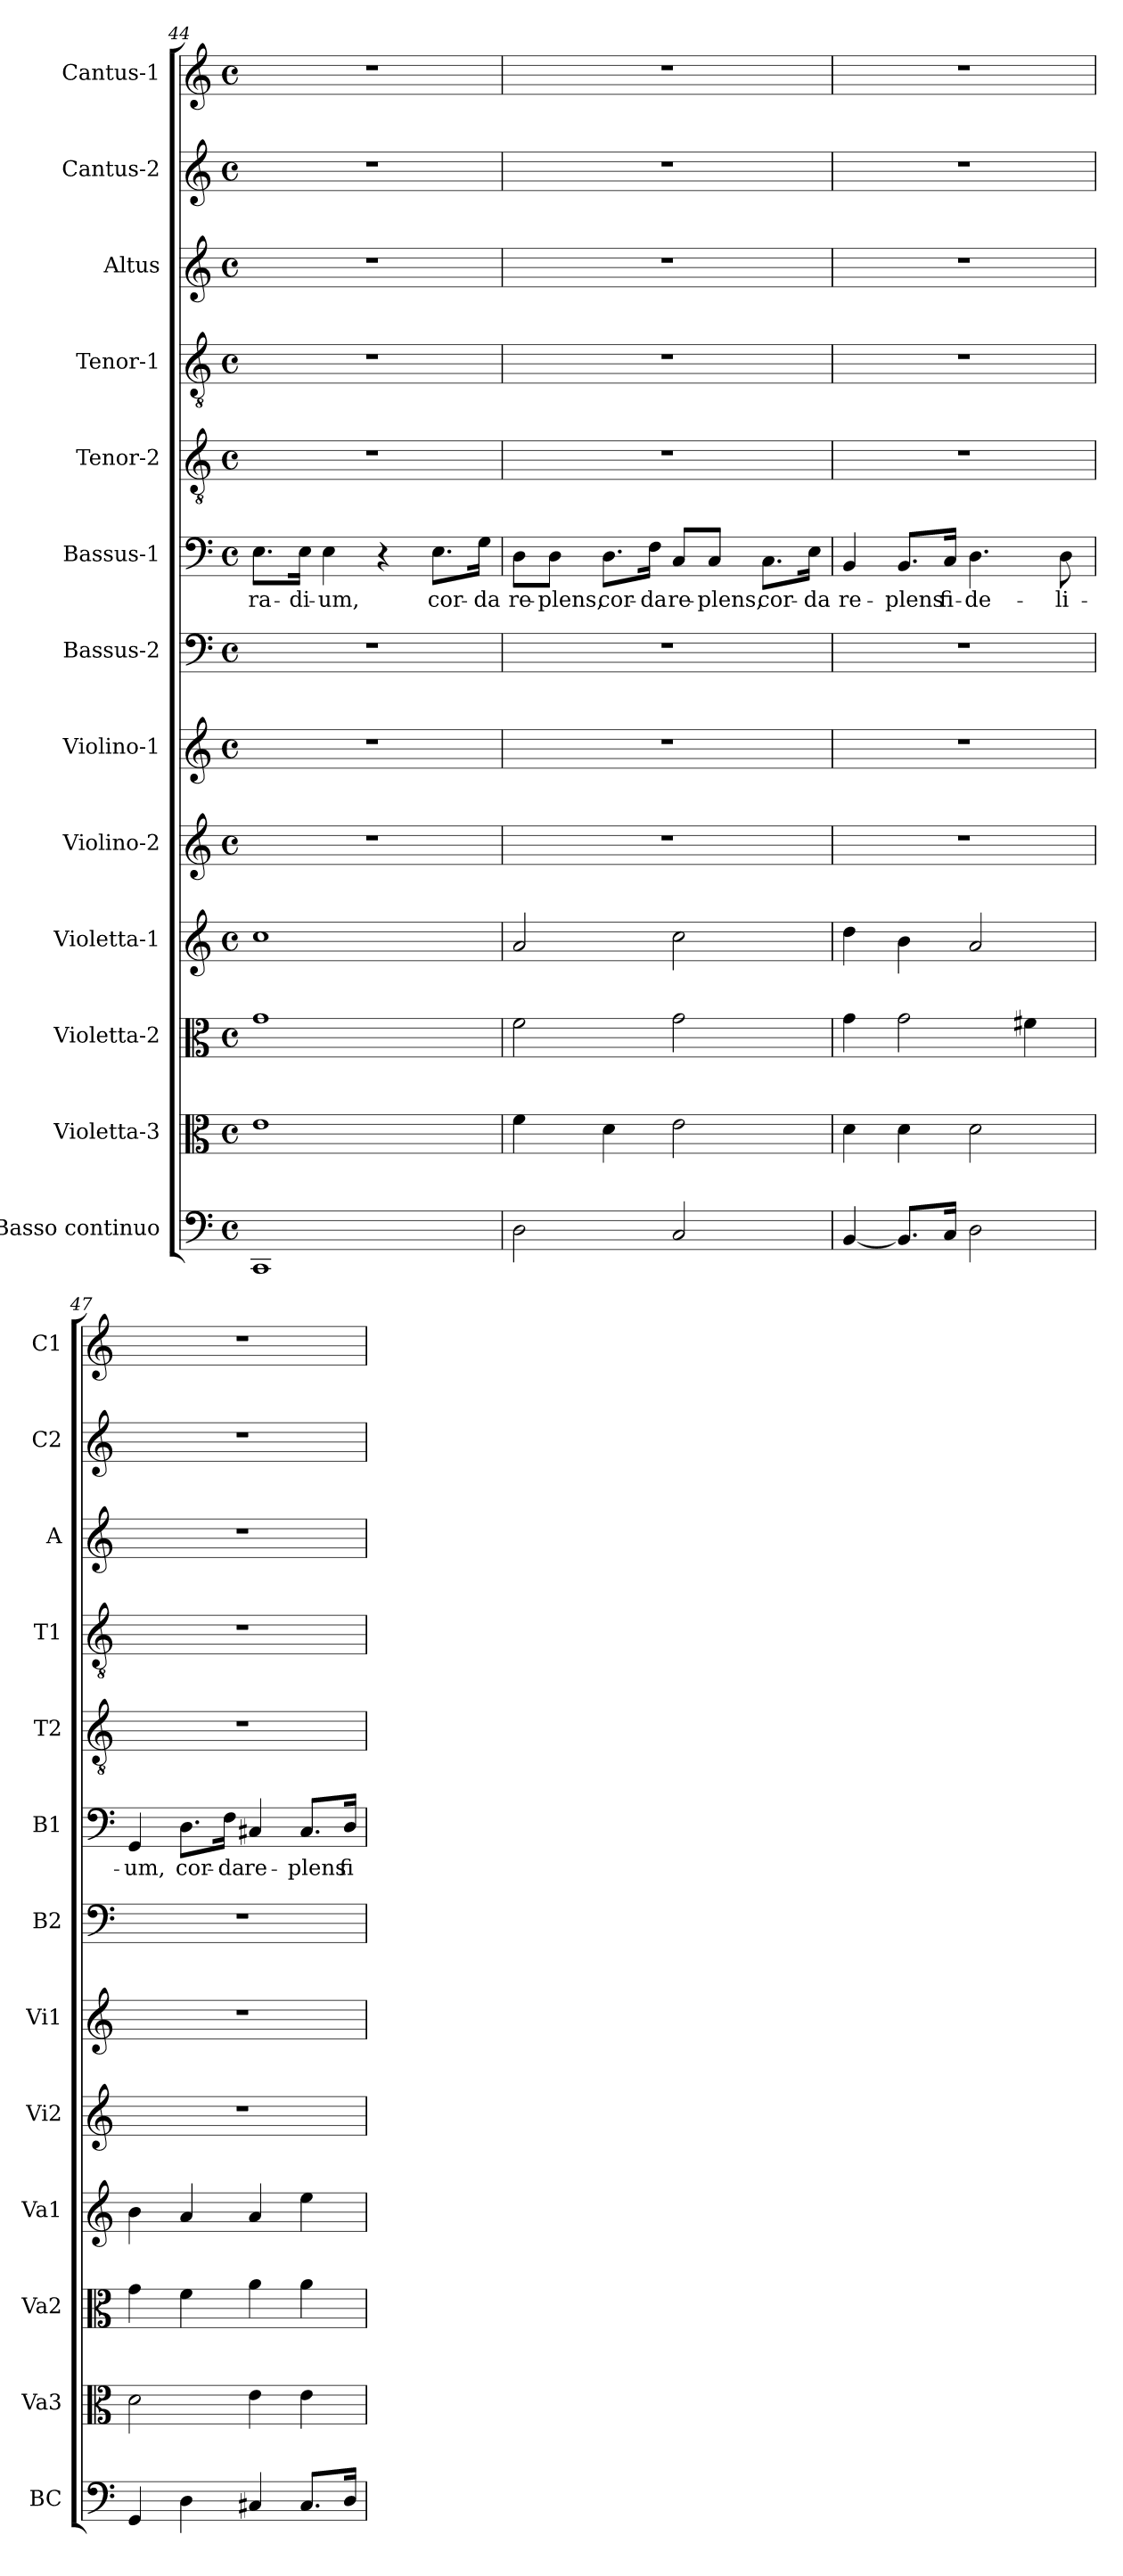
**kern	**kern	**kern	**kern	**kern	**kern	**kern	**kern	**text	**kern	**kern	**kern	**kern	**kern
*part13	*part12	*part11	*part10	*part9	*part8	*part7	*part6	*part6	*part5	*part4	*part3	*part2	*part1
*staff13	*staff12	*staff11	*staff10	*staff9	*staff8	*staff7	*staff6	*staff6	*staff5	*staff4	*staff3	*staff2	*staff1
*I"Basso continuo	*I"Violetta-3	*I"Violetta-2	*I"Violetta-1	*I"Violino-2	*I"Violino-1	*I"Bassus-2	*I"Bassus-1	*	*I"Tenor-2	*I"Tenor-1	*I"Altus	*I"Cantus-2	*I"Cantus-1
*I'BC	*I'Va3	*I'Va2	*I'Va1	*I'Vi2	*I'Vi1	*I'B2	*I'B1	*	*I'T2	*I'T1	*I'A	*I'C2	*I'C1
*clefF4	*clefC3	*clefC3	*clefG2	*clefG2	*clefG2	*clefF4	*clefF4	*	*clefGv2	*clefGv2	*clefG2	*clefG2	*clefG2
*k[]	*k[]	*k[]	*k[]	*k[]	*k[]	*k[]	*k[]	*	*k[]	*k[]	*k[]	*k[]	*k[]
*C:	*C:	*C:	*C:	*C:	*C:	*C:	*C:	*	*C:	*C:	*C:	*C:	*C:
*M4/4	*M4/4	*M4/4	*M4/4	*M4/4	*M4/4	*M4/4	*M4/4	*	*M4/4	*M4/4	*M4/4	*M4/4	*M4/4
*met(c)	*met(c)	*met(c)	*met(c)	*met(c)	*met(c)	*met(c)	*met(c)	*	*met(c)	*met(c)	*met(c)	*met(c)	*met(c)
=44	=44	=44	=44	=44	=44	=44	=44	=44	=44	=44	=44	=44	=44
!	!	!	!	!	!	!	!	!LO:LY:b	!	!	!	!	!
1CC	1e	1g	1cc	1r	1r	1r	8.E\L	ra-	1r	1r	1r	1r	1r
!	!	!	!	!	!	!	!	!LO:LY:b	!	!	!	!	!
.	.	.	.	.	.	.	16E\Jk	-di-	.	.	.	.	.
!	!	!	!	!	!	!	!	!LO:LY:b	!	!	!	!	!
.	.	.	.	.	.	.	4E\	-um,	.	.	.	.	.
.	.	.	.	.	.	.	4r	.	.	.	.	.	.
!	!	!	!	!	!	!	!	!LO:LY:b	!	!	!	!	!
.	.	.	.	.	.	.	8.E\L	cor-	.	.	.	.	.
!	!	!	!	!	!	!	!	!LO:LY:b	!	!	!	!	!
.	.	.	.	.	.	.	16G\Jk	-da	.	.	.	.	.
=45	=45	=45	=45	=45	=45	=45	=45	=45	=45	=45	=45	=45	=45
!	!	!	!	!	!	!	!	!LO:LY:b	!	!	!	!	!
2D\	4f\	2f\	2a/	1r	1r	1r	8D\L	re-	1r	1r	1r	1r	1r
!	!	!	!	!	!	!	!	!LO:LY:b	!	!	!	!	!
.	.	.	.	.	.	.	8D\J	-plens,	.	.	.	.	.
!	!	!	!	!	!	!	!	!LO:LY:b	!	!	!	!	!
.	4d\	.	.	.	.	.	8.D\L	cor-	.	.	.	.	.
!	!	!	!	!	!	!	!	!LO:LY:b	!	!	!	!	!
.	.	.	.	.	.	.	16F\Jk	-da	.	.	.	.	.
!	!	!	!	!	!	!	!	!LO:LY:b	!	!	!	!	!
2C/	2e\	2g\	2cc\	.	.	.	8C/L	re-	.	.	.	.	.
!	!	!	!	!	!	!	!	!LO:LY:b	!	!	!	!	!
.	.	.	.	.	.	.	8C/J	-plens,	.	.	.	.	.
!	!	!	!	!	!	!	!	!LO:LY:b	!	!	!	!	!
.	.	.	.	.	.	.	8.C\L	cor-	.	.	.	.	.
!	!	!	!	!	!	!	!	!LO:LY:b	!	!	!	!	!
.	.	.	.	.	.	.	16E\Jk	-da	.	.	.	.	.
!!LO:PB:g=z
=46	=46	=46	=46	=46	=46	=46	=46	=46	=46	=46	=46	=46	=46
!	!	!	!	!	!	!	!	!LO:LY:b	!	!	!	!	!
[4BB/	4d\	4g\	4dd\	1r	1r	1r	4BB/	re-	1r	1r	1r	1r	1r
!	!	!	!	!	!	!	!	!LO:LY:b	!	!	!	!	!
8.BB/L]	4d\	2g\	4b\	.	.	.	8.BB/L	-plens	.	.	.	.	.
!	!	!	!	!	!	!	!	!LO:LY:b	!	!	!	!	!
16C/Jk	.	.	.	.	.	.	16C/Jk	fi-	.	.	.	.	.
!	!	!	!	!	!	!	!	!LO:LY:b	!	!	!	!	!
2D\	2d\	.	2a/	.	.	.	4.D\	-de-	.	.	.	.	.
.	.	4f#X\	.	.	.	.	.	.	.	.	.	.	.
!	!	!	!	!	!	!	!	!LO:LY:b	!	!	!	!	!
.	.	.	.	.	.	.	8D\	-li-	.	.	.	.	.
=47	=47	=47	=47	=47	=47	=47	=47	=47	=47	=47	=47	=47	=47
!	!	!	!	!	!	!	!	!LO:LY:b	!	!	!	!	!
4GG/	2d\	4g\	4b\	1r	1r	1r	4GG/	-um,	1r	1r	1r	1r	1r
!	!	!	!	!	!	!	!	!LO:LY:b	!	!	!	!	!
4D\	.	4f\	4a/	.	.	.	8.D\L	cor-	.	.	.	.	.
!	!	!	!	!	!	!	!	!LO:LY:b	!	!	!	!	!
.	.	.	.	.	.	.	16F\Jk	-da	.	.	.	.	.
!	!	!	!	!	!	!	!	!LO:LY:b	!	!	!	!	!
4C#X/	4e\	4a\	4a/	.	.	.	4C#X/	re-	.	.	.	.	.
!	!	!	!	!	!	!	!	!LO:LY:b	!	!	!	!	!
8.C#/L	4e\	4a\	4ee\	.	.	.	8.C#/L	-plens	.	.	.	.	.
!	!	!	!	!	!	!	!	!LO:LY:b	!	!	!	!	!
16D/Jk	.	.	.	.	.	.	16D/Jk	fi-	.	.	.	.	.
=	=	=	=	=	=	=	=	=	=	=	=	=	=
*-	*-	*-	*-	*-	*-	*-	*-	*-	*-	*-	*-	*-	*-
